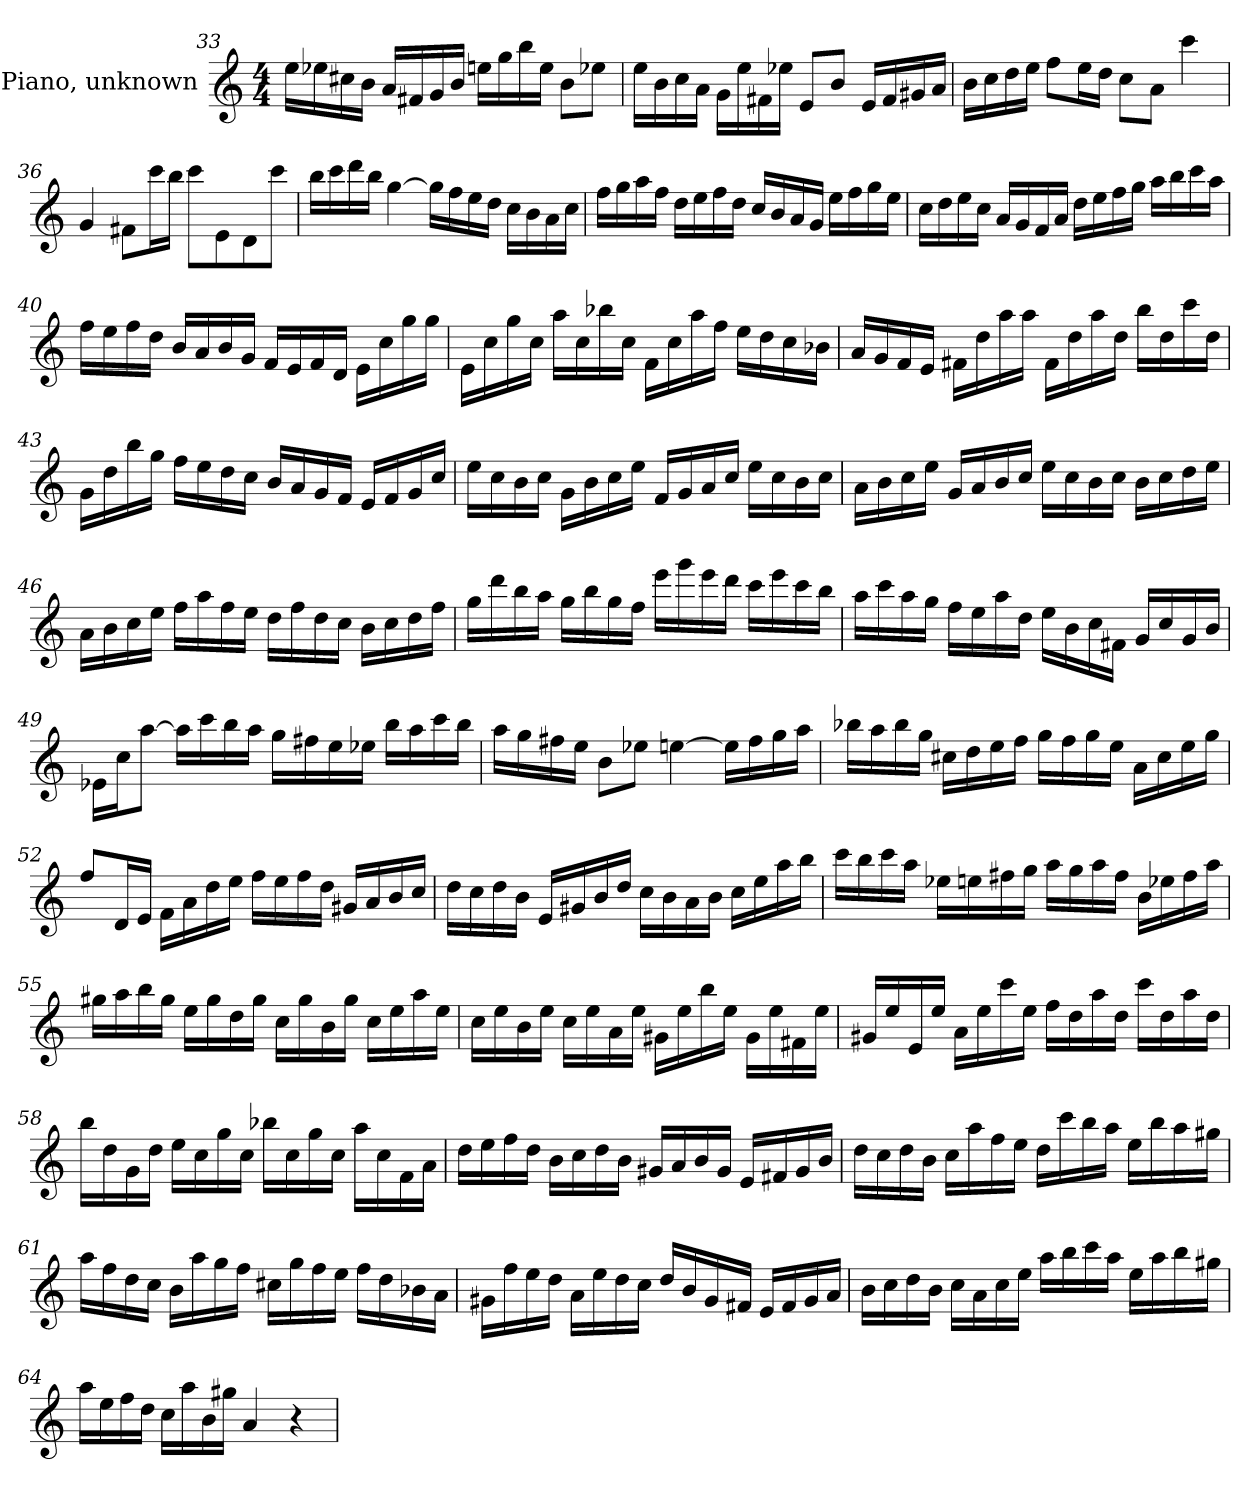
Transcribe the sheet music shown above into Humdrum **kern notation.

**kern
*part1
*staff1
*I"Piano, unknown
*I'Pno.
!!LO:LB:g=z
*clefG2
*k[]
*M4/4
=33
16ee\LL
16ee-X\
16cc#X\
16b\JJ
16a/LL
16f#X/
16g/
16b/JJ
16een\LL
16gg\
16bb\
16ee\JJ
8b\L
8ee-X\J
=34
16ee\LL
16b\
16cc\
16a\JJ
16g\LL
16ee\
16f#X\
16ee-X\JJ
8e/L
8b/J
16e/LL
16f#/
16g#X/
16a/JJ
=35
16b\LL
16cc\
16dd\
16ee\JJ
8ff\L
16ee\L
16dd\JJ
8cc\L
8a\J
4ccc\
!!LO:LB:g=z
=36
4g/
8f#X\L
16ccc\L
16bb\JJ
8ccc\L
8e\
8d\
8ccc\J
=37
16bb\LL
16ccc\
16ddd\
16bb\JJ
[4gg\
16gg\LL]
16ff\
16ee\
16dd\JJ
16cc\LL
16b\
16a\
16cc\JJ
=38
16ff\LL
16gg\
16aa\
16ff\JJ
16dd\LL
16ee\
16ff\
16dd\JJ
16cc/LL
16b/
16a/
16g/JJ
16ee\LL
16ff\
16gg\
16ee\JJ
!!LO:LB:g=z
=39
16cc\LL
16dd\
16ee\
16cc\JJ
16a/LL
16g/
16f/
16a/JJ
16dd\LL
16ee\
16ff\
16gg\JJ
16aa\LL
16bb\
16ccc\
16aa\JJ
=40
16ff\LL
16ee\
16ff\
16dd\JJ
16b/LL
16a/
16b/
16g/JJ
16f/LL
16e/
16f/
16d/JJ
16e\LL
16cc\
16gg\
16gg\JJ
!!LO:LB:g=z
=41
16e\LL
16cc\
16gg\
16cc\JJ
16aa\LL
16cc\
16bb-X\
16cc\JJ
16f\LL
16cc\
16aa\
16ff\JJ
16ee\LL
16dd\
16cc\
16b-X\JJ
=42
16a/LL
16g/
16f/
16e/JJ
16f#X\LL
16dd\
16aa\
16aa\JJ
16f#\LL
16dd\
16aa\
16dd\JJ
16bb\LL
16dd\
16ccc\
16dd\JJ
!!LO:LB:g=z
=43
16g\LL
16dd\
16bb\
16gg\JJ
16ff\LL
16ee\
16dd\
16cc\JJ
16b/LL
16a/
16g/
16f/JJ
16e/LL
16f/
16g/
16cc/JJ
=44
16ee\LL
16cc\
16b\
16cc\JJ
16g\LL
16b\
16cc\
16ee\JJ
16f/LL
16g/
16a/
16cc/JJ
16ee\LL
16cc\
16b\
16cc\JJ
=45
16a\LL
16b\
16cc\
16ee\JJ
16g/LL
16a/
16b/
16cc/JJ
16ee\LL
16cc\
16b\
16cc\JJ
16b\LL
16cc\
16dd\
16ee\JJ
!!LO:LB:g=z
=46
16a\LL
16b\
16cc\
16ee\JJ
16ff\LL
16aa\
16ff\
16ee\JJ
16dd\LL
16ff\
16dd\
16cc\JJ
16b\LL
16cc\
16dd\
16ff\JJ
=47
16gg\LL
16ddd\
16bb\
16aa\JJ
16gg\LL
16bb\
16gg\
16ff\JJ
16eee\LL
16ggg\
16eee\
16ddd\JJ
16ccc\LL
16eee\
16ccc\
16bb\JJ
!!LO:LB:g=z
=48
16aa\LL
16ccc\
16aa\
16gg\JJ
16ff\LL
16ee\
16aa\
16dd\JJ
16ee\LL
16b\
16cc\
16f#X\JJ
16g/LL
16cc/
16g/
16b/JJ
=49
16e-X\LL
16cc\J
[8aa\J
16aa\LL]
16ccc\
16bb\
16aa\JJ
16gg\LL
16ff#X\
16ee\
16ee-X\JJ
16bb\LL
16aa\
16ccc\
16bb\JJ
!!LO:LB:g=z
=50
16aa\LL
16gg\
16ff#X\
16ee\JJ
8b\L
8ee-X\J
[4een\
16ee\LL]
16ff#\
16gg\
16aa\JJ
=51
16bb-X\LL
16aa\
16bb-\
16gg\JJ
16cc#X\LL
16dd\
16ee\
16ff\JJ
16gg\LL
16ff\
16gg\
16ee\JJ
16a\LL
16cc#\
16ee\
16gg\JJ
=52
8ff/L
16d/L
16e/JJ
16f\LL
16a\
16dd\
16ee\JJ
16ff\LL
16ee\
16ff\
16dd\JJ
16g#X/LL
16a/
16b/
16cc/JJ
!!LO:LB:g=z
=53
16dd\LL
16cc\
16dd\
16b\JJ
16e/LL
16g#X/
16b/
16dd/JJ
16cc\LL
16b\
16a\
16b\JJ
16cc\LL
16ee\
16aa\
16bb\JJ
=54
16ccc\LL
16bb\
16ccc\
16aa\JJ
16ee-X\LL
16een\
16ff#X\
16gg\JJ
16aa\LL
16gg\
16aa\
16ff#\JJ
16b\LL
16ee-X\
16ff#\
16aa\JJ
!!LO:LB:g=z
=55
16gg#X\LL
16aa\
16bb\
16gg#\JJ
16ee\LL
16gg#\
16dd\
16gg#\JJ
16cc\LL
16gg#\
16b\
16gg#\JJ
16cc\LL
16ee\
16aa\
16ee\JJ
=56
16cc\LL
16ee\
16b\
16ee\JJ
16cc\LL
16ee\
16a\
16ee\JJ
16g#X\LL
16ee\
16bb\
16ee\JJ
16g#\LL
16ee\
16f#X\
16ee\JJ
!!LO:PB:g=z
=57
16g#X/LL
16ee/
16e/
16ee/JJ
16a\LL
16ee\
16ccc\
16ee\JJ
16ff\LL
16dd\
16aa\
16dd\JJ
16ccc\LL
16dd\
16aa\
16dd\JJ
=58
16bb\LL
16dd\
16g\
16dd\JJ
16ee\LL
16cc\
16gg\
16cc\JJ
16bb-X\LL
16cc\
16gg\
16cc\JJ
16aa\LL
16cc\
16f\
16a\JJ
!!LO:LB:g=z
=59
16dd\LL
16ee\
16ff\
16dd\JJ
16b\LL
16cc\
16dd\
16b\JJ
16g#X/LL
16a/
16b/
16g#/JJ
16e/LL
16f#X/
16g#/
16b/JJ
=60
16dd\LL
16cc\
16dd\
16b\JJ
16cc\LL
16aa\
16ff\
16ee\JJ
16dd\LL
16ccc\
16bb\
16aa\JJ
16ee\LL
16bb\
16aa\
16gg#X\JJ
!!LO:LB:g=z
=61
16aa\LL
16ff\
16dd\
16cc\JJ
16b\LL
16aa\
16gg\
16ff\JJ
16cc#X\LL
16gg\
16ff\
16ee\JJ
16ff\LL
16dd\
16b-X\
16a\JJ
=62
16g#X\LL
16ff\
16ee\
16dd\JJ
16a\LL
16ee\
16dd\
16cc\JJ
16dd/LL
16b/
16g#/
16f#X/JJ
16e/LL
16f#/
16g#/
16a/JJ
!!LO:LB:g=z
=63
16b\LL
16cc\
16dd\
16b\JJ
16cc\LL
16a\
16cc\
16ee\JJ
16aa\LL
16bb\
16ccc\
16aa\JJ
16ee\LL
16aa\
16bb\
16gg#X\JJ
=64
16aa\LL
16ee\
16ff\
16dd\JJ
16cc\LL
16aa\
16b\
16gg#X\JJ
4a/
4r
=
*-
